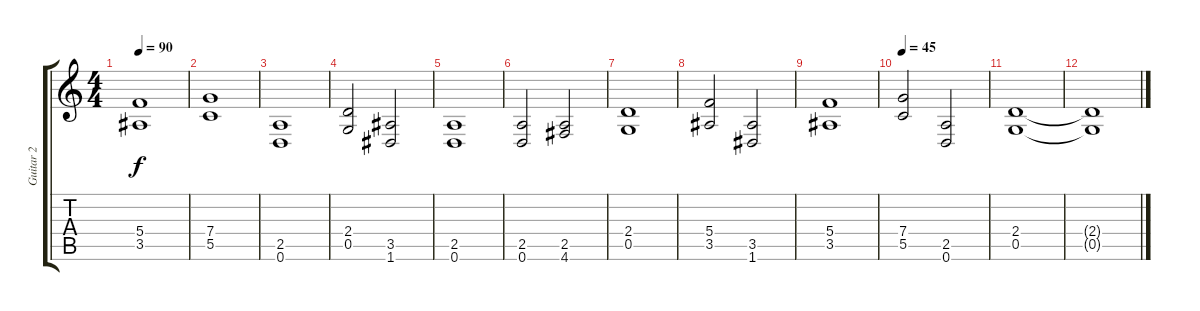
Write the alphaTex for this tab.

\track ("Guitar 2" "Guitar 2") {instrument acousticguitarnylon}
\staff {score tabs}
\tuning (D4 A3 F3 C3 G2 D2) {hide}
\ts (4 4)
\tempo 90
\clef g2
\ks c
(5.4 3.5).1{dy f} |
(7.4 5.5).1 |
(2.5 0.6).1 |
(2.4 0.5).2 (3.5 1.6).2 |
(2.5 0.6).1 |
(2.5 0.6).2 (2.5 4.6).2 |
(2.4 0.5).1 |
(5.4 3.5).2 (3.5 1.6).2 |
(5.4 3.5).1 |
\tempo 45
(7.4 5.5).2 (2.5 0.6).2 |
(2.4 0.5).1{volume 0} |
(2.4{t} 0.5{t}).1
